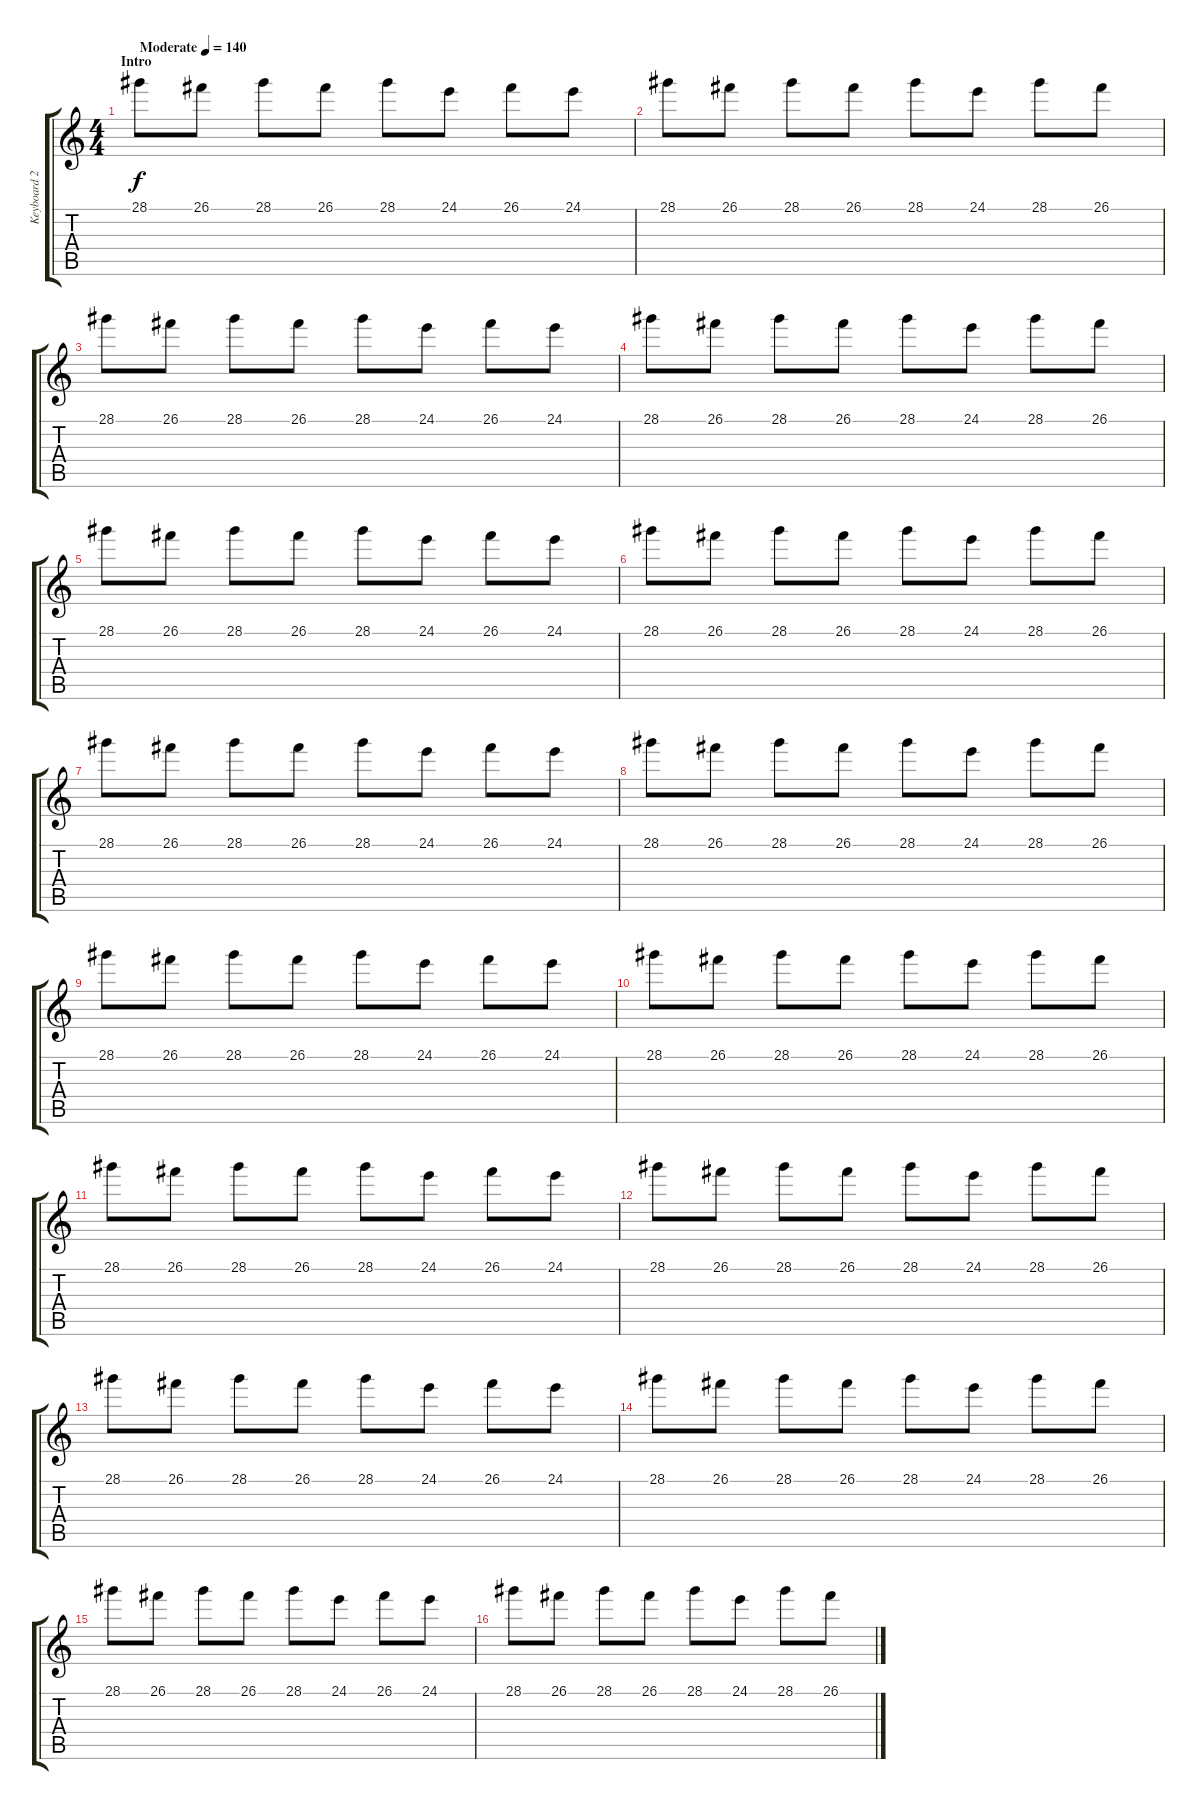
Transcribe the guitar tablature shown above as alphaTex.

\track ("Keyboard 2" "Keyboard 2") {instrument pad8sweep}
\staff {score tabs}
\tuning (E4 B3 G3 D3 A2 E2) {hide}
\ts (4 4)
\section ("" "Intro")
\tempo (140 "Moderate")
\clef g2
\ks c
28.1.8{dy f instrument pad8sweep} 26.1.8 28.1.8 26.1.8 28.1.8 24.1.8 26.1.8 24.1.8 |
28.1.8 26.1.8 28.1.8 26.1.8 28.1.8 24.1.8 28.1.8 26.1.8 |
28.1.8 26.1.8 28.1.8 26.1.8 28.1.8 24.1.8 26.1.8 24.1.8 |
28.1.8 26.1.8 28.1.8 26.1.8 28.1.8 24.1.8 28.1.8 26.1.8 |
28.1.8 26.1.8 28.1.8 26.1.8 28.1.8 24.1.8 26.1.8 24.1.8 |
28.1.8 26.1.8 28.1.8 26.1.8 28.1.8 24.1.8 28.1.8 26.1.8 |
28.1.8 26.1.8 28.1.8 26.1.8 28.1.8 24.1.8 26.1.8 24.1.8 |
28.1.8 26.1.8 28.1.8 26.1.8 28.1.8 24.1.8 28.1.8 26.1.8 |
28.1.8 26.1.8 28.1.8 26.1.8 28.1.8 24.1.8 26.1.8 24.1.8 |
28.1.8 26.1.8 28.1.8 26.1.8 28.1.8 24.1.8 28.1.8 26.1.8 |
28.1.8 26.1.8 28.1.8 26.1.8 28.1.8 24.1.8 26.1.8 24.1.8 |
28.1.8 26.1.8 28.1.8 26.1.8 28.1.8 24.1.8 28.1.8 26.1.8 |
28.1.8 26.1.8 28.1.8 26.1.8 28.1.8 24.1.8 26.1.8 24.1.8 |
28.1.8 26.1.8 28.1.8 26.1.8 28.1.8 24.1.8 28.1.8 26.1.8 |
28.1.8 26.1.8 28.1.8 26.1.8 28.1.8 24.1.8 26.1.8 24.1.8 |
28.1.8 26.1.8 28.1.8 26.1.8 28.1.8 24.1.8 28.1.8 26.1.8
